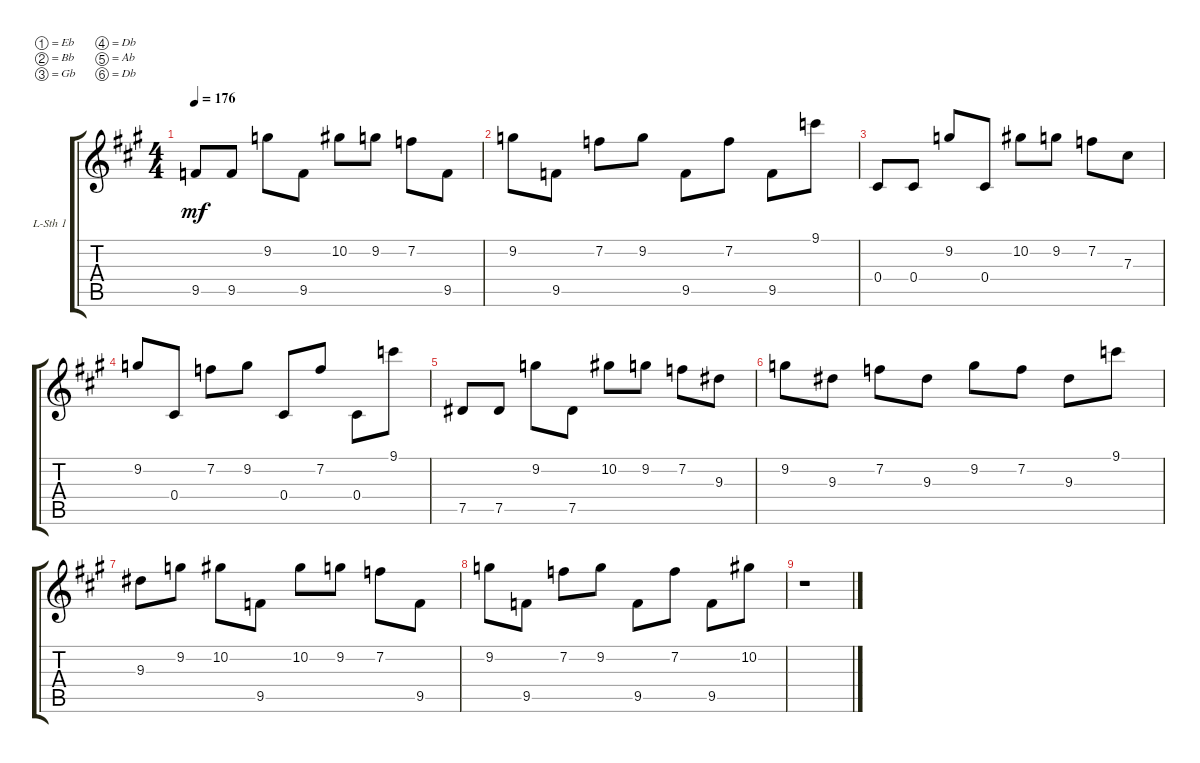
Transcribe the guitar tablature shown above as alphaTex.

\defaultSystemsLayout 4
\bracketExtendMode groupsimilarinstruments
\firstSystemTrackNameOrientation horizontal
\otherSystemsTrackNameOrientation horizontal
\track ("Synthesizer 1" "L-Sth 1") {instrument electricguitarclean}
\staff {score tabs}
\tuning (Eb4 Bb3 Gb3 Db3 Ab2 Db2)
\ts (4 4)
\tempo 176
\clef g2
\ks a
9.5.8{dy mf} 9.5.8 9.2.8 9.5.8 10.2.8 9.2.8 7.2.8 9.5.8 |
9.2.8 9.5.8 7.2.8 9.2.8 9.5.8 7.2.8 9.5.8 9.1.8 |
0.4.8 0.4.8 9.2.8 0.4.8 10.2.8 9.2.8 7.2.8 7.3.8 |
9.2.8 0.4.8 7.2.8 9.2.8 0.4.8 7.2.8 0.4.8 9.1.8 |
7.5.8 7.5.8 9.2.8 7.5.8 10.2.8 9.2.8 7.2.8 9.3.8 |
9.2.8 9.3.8 7.2.8 9.3.8 9.2.8 7.2.8 9.3.8 9.1.8 |
9.3.8 9.2.8 10.2.8 9.5.8 10.2.8 9.2.8 7.2.8 9.5.8 |
9.2.8 9.5.8 7.2.8 9.2.8 9.5.8 7.2.8 9.5.8 10.2.8 |
r.1
